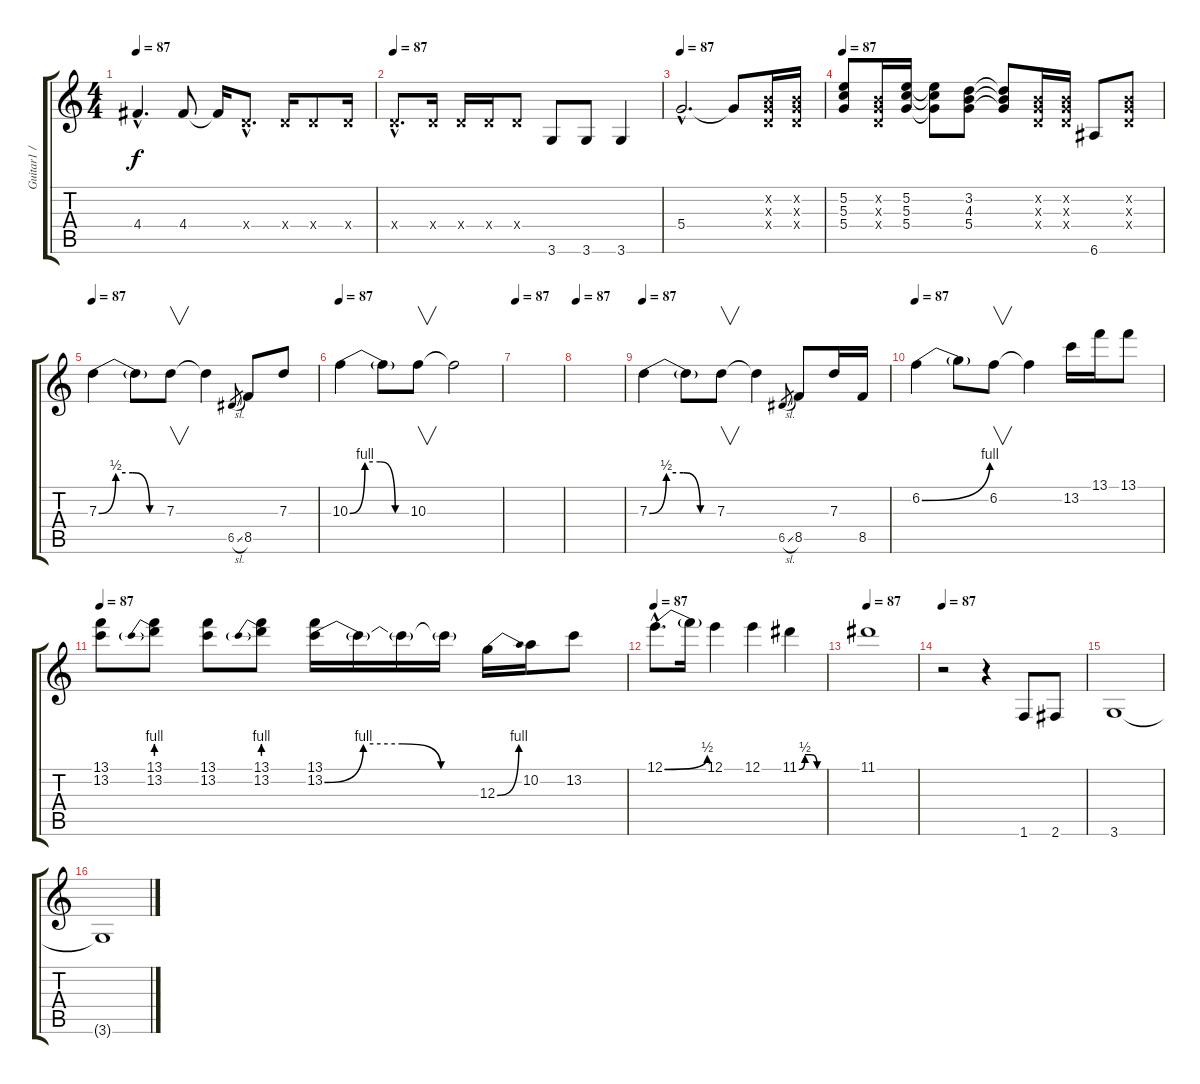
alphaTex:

\track ("Guitar1 / Lead 1 " "Guitar1 / ") {instrument distortionguitar}
\staff {score tabs}
\tuning (E4 B3 G3 D3 A2 E2) {hide}
\ts (4 4)
\tempo 87
\clef g2
\ks c
4.4{hac}.4{d dy f} 4.4.8 4.4{t}.16 0.4{hac x}.8{d} 0.4{x}.16 0.4{x}.8 0.4{x}.16 |
\tempo 87
0.4{hac x}.8{d} 0.4{x}.16 0.4{x}.16 0.4{x}.16 0.4{x}.8 3.6.8 3.6.8 3.6.4 |
\tempo 87
5.4{hac}.2{d} 5.4{t}.8 (0.2{x} 0.3{x} 0.4{x}).16 (0.2{x} 0.3{x} 0.4{x}).16 |
\tempo 87
(5.2 5.3 5.4).8 (0.2{x} 0.3{x} 0.4{x}).16 (5.2 5.3 5.4).16 (5.2{t} 5.3{t} 5.4{t}).8 (3.2 4.3 5.4).8 (3.2{t} 4.3{t} 5.4{t}).8 (0.2{x} 0.3{x} 0.4{x}).16 (0.2{x} 0.3{x} 0.4{x}).16 6.6.8 (0.2{x} 0.3{x} 0.4{x}).8 |
\tempo 87
7.3{be (custom 0 0 15 2 30 2 45 0 60 0)}.4 7.3{t}.8 7.3.8{v} 7.3{t}.4 6.5{sl}.8{gr} 8.5.8 7.3.8 |
\tempo 87
10.3{be (custom 0 0 15 4 30 4 45 0 60 0)}.4 10.3{t}.8 10.3.8{v} 10.3{t}.2 |
\tempo 87
|
\tempo 87
|
\tempo 87
7.3{be (custom 0 0 15 2 30 2 45 0 60 0)}.4 7.3{t}.8 7.3.8{v} 7.3{t}.4 6.5{sl}.8{gr} 8.5.8 7.3.16 8.5.16 |
\tempo 87
6.2{be (bend 0 0 60 4)}.4 6.2{t}.8 6.2.8{v} 6.2{t}.4 13.2.16 13.1.16 13.1.8 |
\tempo 87
(13.1 13.2).8 (13.1 13.2{be (prebend 0 4 60 4)}).8 (13.1 13.2).8 (13.1 13.2{be (prebend 0 4 60 4)}).8 (13.1 13.2{be (custom 0 0 15 4 30 4 45 0 60 0)}).16 13.2{t}.16 13.2{t}.16 13.2{t}.16 12.3{be (bend 0 0 60 4)}.16 10.2.16 13.2.8 |
\tempo 87
12.1{be (bend 0 0 60 2) hac}.8{d} 12.1{t}.16 12.1.4 12.1.4 11.1{be (custom 0 0 15 2 30 2 45 0 60 0)}.4 |
\tempo 87
11.1.1 |
\tempo 87
r.2 r.4 1.6.8 2.6.8 |
3.6.1 |
3.6{t}.1
